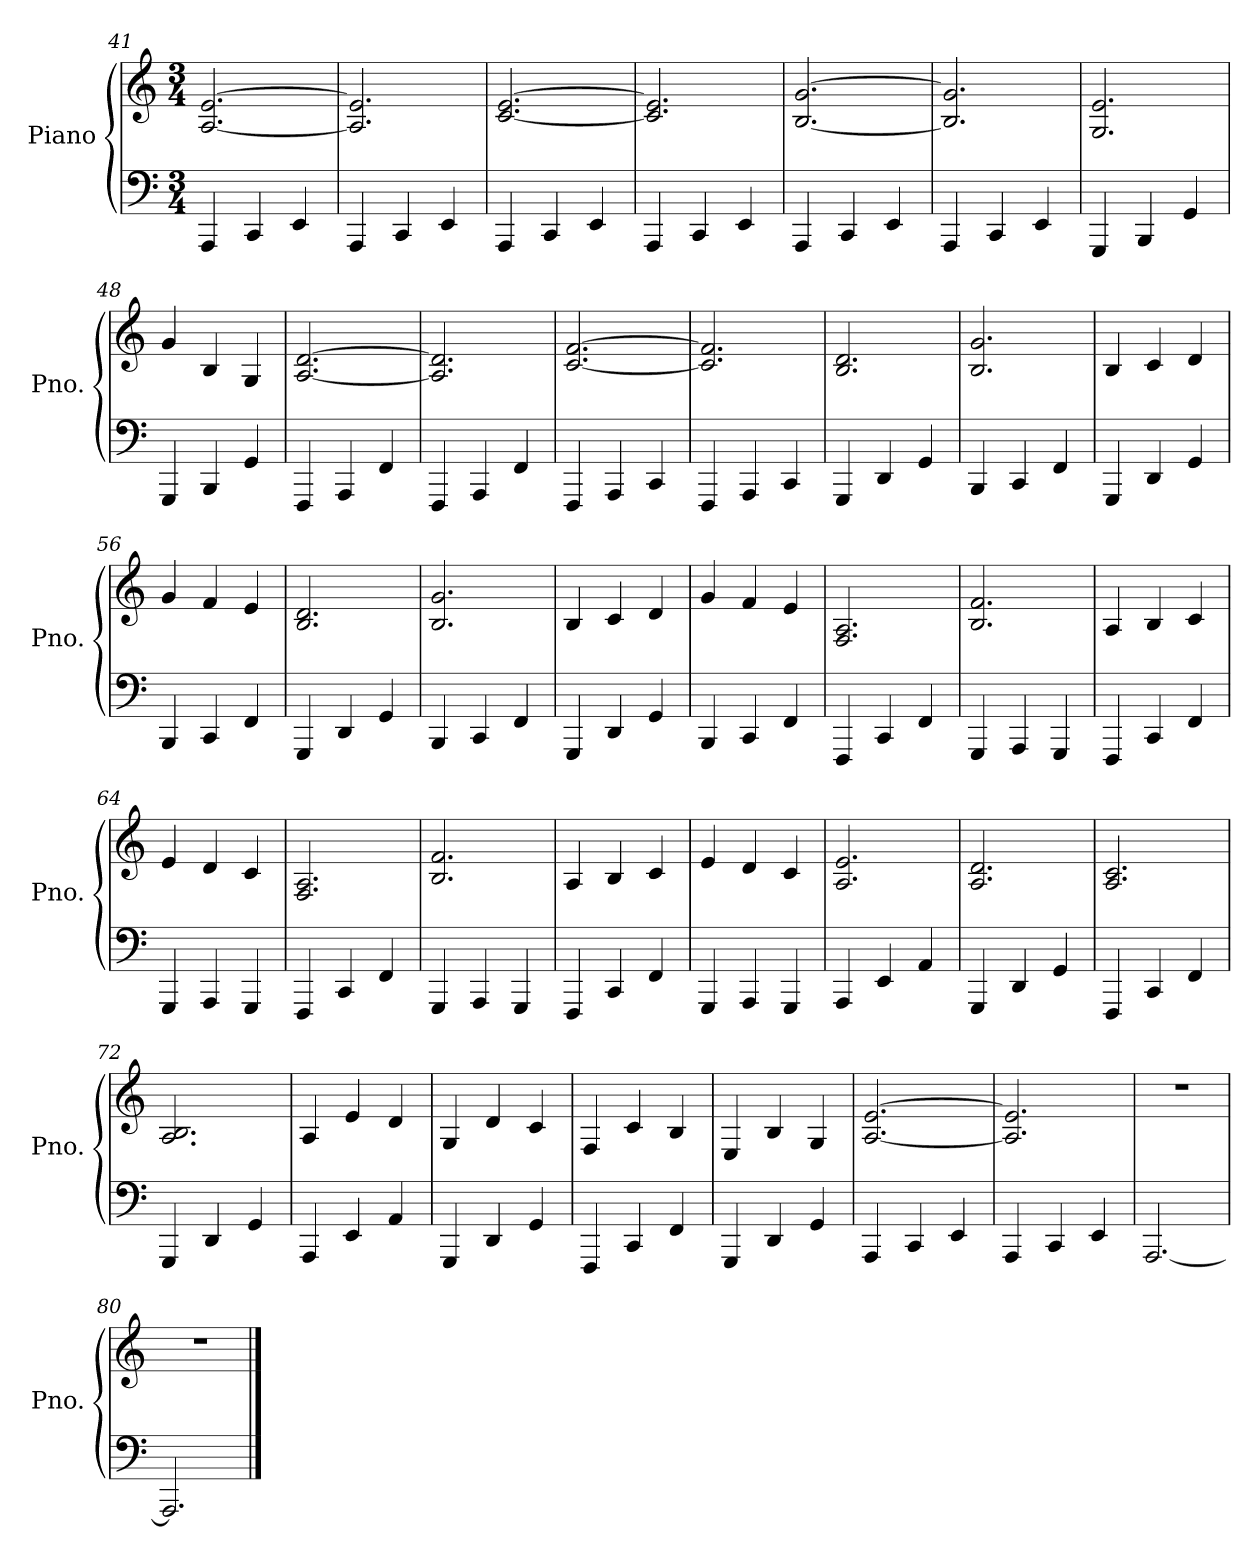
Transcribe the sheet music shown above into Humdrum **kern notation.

**kern	**kern
*part1	*part1
*staff2	*staff1
*I"Piano	*
*I'Pno.	*
*clefF4	*clefG2
*k[]	*k[]
*M3/4	*M3/4
=41	=41
4AAA/	[2.A/ [2.e/
4CC/	.
4EE/	.
=42	=42
4AAA/	2.A/] 2.e/]
4CC/	.
4EE/	.
=43	=43
4AAA/	[2.c/ [2.e/
4CC/	.
4EE/	.
=44	=44
4AAA/	2.c/] 2.e/]
4CC/	.
4EE/	.
=45	=45
4AAA/	[2.B/ [2.g/
4CC/	.
4EE/	.
=46	=46
4AAA/	2.B/] 2.g/]
4CC/	.
4EE/	.
=47	=47
4GGG/	2.G/ 2.e/
4BBB/	.
4GG/	.
!!LO:PB:g=z
=48	=48
4GGG/	4g/
4BBB/	4B/
4GG/	4G/
=49	=49
4FFF/	[2.A/ [2.d/
4AAA/	.
4FF/	.
=50	=50
4FFF/	2.A/] 2.d/]
4AAA/	.
4FF/	.
=51	=51
4FFF/	[2.c/ [2.f/
4AAA/	.
4CC/	.
=52	=52
4FFF/	2.c/] 2.f/]
4AAA/	.
4CC/	.
=53	=53
4GGG/	2.B/ 2.d/
4DD/	.
4GG/	.
=54	=54
4BBB/	2.B/ 2.g/
4CC/	.
4FF/	.
=55	=55
4GGG/	4B/
4DD/	4c/
4GG/	4d/
=56	=56
4BBB/	4g/
4CC/	4f/
4FF/	4e/
=57	=57
4GGG/	2.B/ 2.d/
4DD/	.
4GG/	.
!!LO:LB:g=z
=58	=58
4BBB/	2.B/ 2.g/
4CC/	.
4FF/	.
=59	=59
4GGG/	4B/
4DD/	4c/
4GG/	4d/
=60	=60
4BBB/	4g/
4CC/	4f/
4FF/	4e/
=61	=61
4FFF/	2.F/ 2.A/
4CC/	.
4FF/	.
=62	=62
4GGG/	2.B/ 2.f/
4AAA/	.
4GGG/	.
=63	=63
4FFF/	4A/
4CC/	4B/
4FF/	4c/
=64	=64
4GGG/	4e/
4AAA/	4d/
4GGG/	4c/
=65	=65
4FFF/	2.F/ 2.A/
4CC/	.
4FF/	.
=66	=66
4GGG/	2.B/ 2.f/
4AAA/	.
4GGG/	.
!!LO:LB:g=z
=67	=67
4FFF/	4A/
4CC/	4B/
4FF/	4c/
=68	=68
4GGG/	4e/
4AAA/	4d/
4GGG/	4c/
=69	=69
4AAA/	2.A/ 2.e/
4EE/	.
4AA/	.
=70	=70
4GGG/	2.A/ 2.d/
4DD/	.
4GG/	.
=71	=71
4FFF/	2.A/ 2.c/
4CC/	.
4FF/	.
=72	=72
4GGG/	2.A/ 2.B/
4DD/	.
4GG/	.
=73	=73
4AAA/	4A/
4EE/	4e/
4AA/	4d/
=74	=74
4GGG/	4G/
4DD/	4d/
4GG/	4c/
=75	=75
4FFF/	4F/
4CC/	4c/
4FF/	4B/
=76	=76
4GGG/	4E/
4DD/	4B/
4GG/	4G/
!!LO:LB:g=z
=77	=77
4AAA/	[2.A/ [2.e/
4CC/	.
4EE/	.
=78	=78
4AAA/	2.A/] 2.e/]
4CC/	.
4EE/	.
=79	=79
[2.AAA/	2.r
=80	=80
2.AAA/]	2.r
==	==
*-	*-
